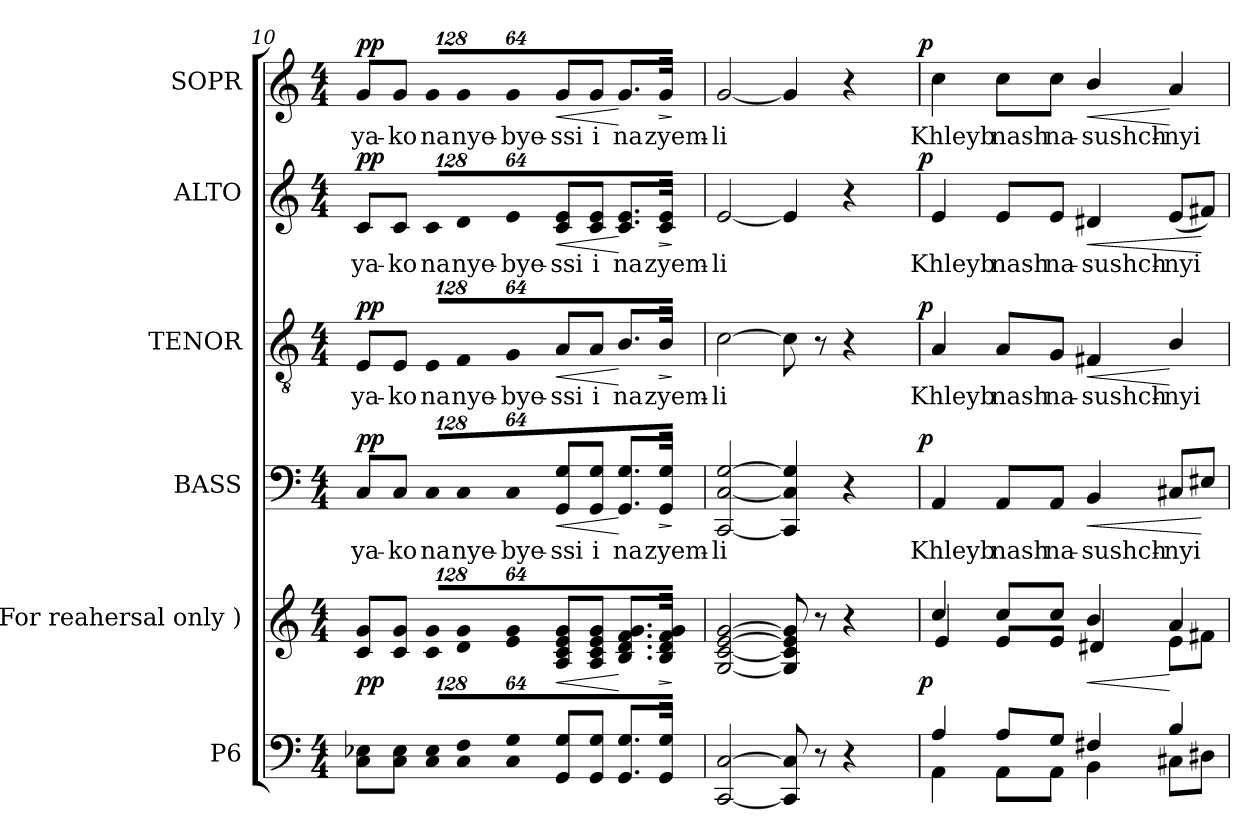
**kern	**kern	**dynam	**kern	**text	**dynam	**kern	**text	**dynam	**kern	**text	**dynam	**kern	**text	**dynam
*part6	*part5	*part5	*part4	*part4	*part4	*part3	*part3	*part3	*part2	*part2	*part2	*part1	*part1	*part1
*staff6	*staff5	*staff5	*staff4	*staff4	*staff4	*staff3	*staff3	*staff3	*staff2	*staff2	*staff2	*staff1	*staff1	*staff1
*I"P6	*I"( For reahersal  only )	*	*I"BASS	*	*	*I"TENOR	*	*	*I"ALTO	*	*	*I"SOPR	*	*
*	*	*	*I'B.	*	*	*I'T.	*	*	*I'A.	*	*	*I'S.	*	*
!!LO:PB:g=z
*clefF4	*clefG2	*	*clefF4	*	*	*clefGv2	*	*	*clefG2	*	*	*clefG2	*	*
*	*	*	*	*	*	*ITrd7c12	*	*	*	*	*	*	*	*
*k[]	*k[]	*	*k[]	*	*	*k[]	*	*	*k[]	*	*	*k[]	*	*
*a:	*a:	*	*a:	*	*	*a:	*	*	*a:	*	*	*a:	*	*
*M4/4	*M4/4	*	*M4/4	*	*	*M4/4	*	*	*M4/4	*	*	*M4/4	*	*
=10	=10	=10	=10	=10	=10	=10	=10	=10	=10	=10	=10	=10	=10	=10
!	!	!	!	!LO:LY:b:color=#000000	!	!	!	!	!	!	!	!	!	!
!	!	!	!	!	!	!	!LO:LY:b:color=#000000	!	!	!	!	!	!	!
!	!	!	!	!	!	!	!	!	!	!LO:LY:b:color=#000000	!	!	!	!
!	!	!	!	!	!	!	!	!	!	!	!	!	!LO:LY:b:color=#000000	!
8Ci\ 8E-XiL	8ci/ 8giL	pp	8Ci/L	ya-	pp	8EEi/L	ya-	pp	8ci/L	ya-	pp	8gi/L	ya-	pp
!	!	!	!	!LO:LY:b:color=#000000	!	!	!	!	!	!	!	!	!	!
!	!	!	!	!	!	!	!LO:LY:b:color=#000000	!	!	!	!	!	!	!
!	!	!	!	!	!	!	!	!	!	!LO:LY:b:color=#000000	!	!	!	!
!	!	!	!	!	!	!	!	!	!	!	!	!	!LO:LY:b:color=#000000	!
8Ci\ 8E-iJ	8ci/ 8giJ	.	8Ci/J	-ko	.	8EEi/J	-ko	.	8ci/J	-ko	.	8gi/J	-ko	.
*Xbrackettup	*	*	*	*	*	*	*	*	*	*	*	*	*	*
!LO:N:vis=8	!	!	!	!	!	!	!	!	!	!	!	!	!	!
*	*Xbrackettup	*	*	*	*	*	*	*	*	*	*	*	*	*
!	!LO:N:vis=8	!	!	!	!	!	!	!	!	!	!	!	!	!
*	*	*	*Xbrackettup	*	*	*	*	*	*	*	*	*	*	*
!	!	!	!LO:N:vis=8	!	!	!	!	!	!	!	!	!	!	!
!	!	!	!	!LO:LY:b:color=#000000	!	!	!	!	!	!	!	!	!	!
*	*	*	*	*	*	*Xbrackettup	*	*	*	*	*	*	*	*
!	!	!	!	!	!	!LO:N:vis=8	!	!	!	!	!	!	!	!
!	!	!	!	!	!	!	!LO:LY:b:color=#000000	!	!	!	!	!	!	!
*	*	*	*	*	*	*	*	*	*Xbrackettup	*	*	*	*	*
!	!	!	!	!	!	!	!	!	!LO:N:vis=8	!	!	!	!	!
!	!	!	!	!	!	!	!	!	!	!LO:LY:b:color=#000000	!	!	!	!
*	*	*	*	*	*	*	*	*	*	*	*	*Xbrackettup	*	*
!	!	!	!	!	!	!	!	!	!	!	!	!LO:N:vis=8	!	!
!	!	!	!	!	!	!	!	!	!	!	!	!	!LO:LY:b:color=#000000	!
1024%85Ci\ 1024%85E-iL	1024%85ci/ 1024%85giL	.	1024%85Ci/L	na	.	1024%85EEi/L	na	.	1024%85ci/L	na	.	1024%85gi/L	na	.
!LO:N:vis=8	!LO:N:vis=8	!	!LO:N:vis=8	!	!	!	!	!	!	!	!	!	!	!
!	!	!	!	!LO:LY:b:color=#000000	!	!LO:N:vis=8	!	!	!	!	!	!	!	!
!	!	!	!	!	!	!	!LO:LY:b:color=#000000	!	!LO:N:vis=8	!	!	!	!	!
!	!	!	!	!	!	!	!	!	!	!LO:LY:b:color=#000000	!	!LO:N:vis=8	!	!
!	!	!	!	!	!	!	!	!	!	!	!	!	!LO:LY:b:color=#000000	!
1024%85Ci\ 1024%85Fi	1024%85di/ 1024%85gi	.	1024%85Ci/	nye-	.	1024%85FFi/	nye-	.	1024%85di/	nye-	.	1024%85gi/	nye-	.
!LO:N:vis=8	!LO:N:vis=8	!	!LO:N:vis=8	!	!	!	!	!	!	!	!	!	!	!
!	!	!	!	!LO:LY:b:color=#000000	!	!LO:N:vis=8	!	!	!	!	!	!	!	!
!	!	!	!	!	!	!	!LO:LY:b:color=#000000	!	!LO:N:vis=8	!	!	!	!	!
!	!	!	!	!	!	!	!	!	!	!LO:LY:b:color=#000000	!	!LO:N:vis=8	!	!
!	!	!	!	!	!	!	!	!	!	!	!	!	!LO:LY:b:color=#000000	!
512%43Ci\ 512%43GiJ	512%43ei/ 512%43giJ	.	512%43Ci/J	-bye-	.	512%43GGi/J	-bye-	.	512%43ei/J	-bye-	.	512%43gi/J	-bye-	.
!	!	!LO:HP:b	!	!	!	!	!	!	!	!	!	!	!	!
!	!	!	!	!LO:LY:b:color=#000000	!LO:HP:b	!	!	!	!	!	!	!	!	!
!	!	!	!	!	!	!	!LO:LY:b:color=#000000	!LO:HP:b	!	!	!	!	!	!
!	!	!	!	!	!	!	!	!	!	!LO:LY:b:color=#000000	!LO:HP:b	!	!	!
!	!	!	!	!	!	!	!	!	!	!	!	!	!LO:LY:b:color=#000000	!LO:HP:b
8GGi/ 8GiL	8Ai/ 8ci 8ei 8giL	<	8GGi/ 8GiL	-ssi	<	8AAi/L	-ssi	<	8ci/ 8eiL	-ssi	<	8gi/L	-ssi	<
!	!	!	!	!LO:LY:b:color=#000000	!	!	!	!	!	!	!	!	!	!
!	!	!	!	!	!	!	!LO:LY:b:color=#000000	!	!	!	!	!	!	!
!	!	!	!	!	!	!	!	!	!	!LO:LY:b:color=#000000	!	!	!	!
!	!	!	!	!	!	!	!	!	!	!	!	!	!LO:LY:b:color=#000000	!
8GGi/ 8GiJ	8Ai/ 8ci 8ei 8giJ	.	8GGi/ 8GiJ	i	.	8AAi/J	i	.	8ci/ 8eiJ	i	.	8gi/J	i	.
!	!	!	!	!LO:LY:b:color=#000000	!	!	!	!	!	!	!	!	!	!
!	!	!	!	!	!	!	!LO:LY:b:color=#000000	!	!	!	!	!	!	!
!	!	!	!	!	!	!	!	!	!	!LO:LY:b:color=#000000	!	!	!	!
!	!	!	!	!	!	!	!	!	!	!	!	!	!LO:LY:b:color=#000000	!
8.GGi/ 8.GiL	8.Bi/ 8.di 8.fi 8.giL	[	8.GGi/ 8.GiL	na	[	8.BBi/L	na	[	8.ci/ 8.eiL	na	[	8.gi/L	na	[
!	!	!LO:HP:b	!	!	!	!	!	!	!	!	!	!	!	!
!	!	!	!	!LO:LY:b:color=#000000	!LO:HP:b	!	!	!	!	!	!	!	!	!
!	!	!	!	!	!	!	!LO:LY:b:color=#000000	!LO:HP:b	!	!	!	!	!	!
!	!	!	!	!	!	!	!	!	!	!LO:LY:b:color=#000000	!LO:HP:b	!	!	!
!	!	!	!	!	!	!	!	!	!	!	!	!	!LO:LY:b:color=#000000	!LO:HP:b
16GGi/ 16GiJk	16Bi/ 16di 16fi 16giJk	>	16GGi/ 16GiJk	zyem-	>	16BBi/Jk	zyem-	>	16ci/ 16eiJk	zyem-	>	16gi/Jk	zyem-	>
.	.	]	.	.	]	.	.	]	.	.	]	.	.	]
=11	=11	=11	=11	=11	=11	=11	=11	=11	=11	=11	=11	=11	=11	=11
!	!	!	!	!LO:LY:b:color=#000000	!	!	!	!	!	!	!	!	!	!
!	!	!	!	!	!	!	!LO:LY:b:color=#000000	!	!	!	!	!	!	!
!	!	!	!	!	!	!	!	!	!	!LO:LY:b:color=#000000	!	!	!	!
!	!	!	!	!	!	!	!	!	!	!	!	!	!LO:LY:b:color=#000000	!
*	*^	*	*^	*	*	*^	*	*	*^	*	*	*^	*	*
[2CCi/ [2Ci	[2Gi/ [2ci [2ei [2gi	2ryy	.	[2CCi/ [2Ci [2Gi	2ryy	-li	.	[2Ci\	2ryy	-li	.	[2ei/	2ryy	-li	.	[2gi/	2ryy	-li	.
8CCi/] 8Ci]	8Gi/] 8ci] 8ei] 8gi]	4ryy	.	4CCi/] 4Ci] 4Gi]	4ryy	.	.	8Ci\]	4ryy	.	.	4ei/]	4ryy	.	.	4gi/]	4ryy	.	.
8r	8r	.	.	.	.	.	.	8r	.	.	.	.	.	.	.	.	.	.	.
4r	4r	8ryy	.	4r	8ryy	.	.	4r	8ryy	.	.	4r	8ryy	.	.	4r	8ryy	.	.
.	.	16ryy	.	.	16ryy	.	.	.	16ryy	.	.	.	16ryy	.	.	.	16ryy	.	.
.	.	32ryy	.	.	32ryy	.	.	.	32ryy	.	.	.	32ryy	.	.	.	32ryy	.	.
.	.	64ryy	.	.	64ryy	.	.	.	64ryy	.	.	.	64ryy	.	.	.	64ryy	.	.
.	.	128...ryy	.	.	128...ryy	.	.	.	128...ryy	.	.	.	128...ryy	.	.	.	128...ryy	.	.
.	.	1024ryy	p	.	1024ryy	.	p	.	1024ryy	.	p	.	1024ryy	.	p	.	1024ryy	.	p
*	*	*	*	*v	*v	*	*	*	*	*	*	*v	*v	*	*	*v	*v	*	*
*	*	*	*	*	*	*	*v	*v	*	*	*	*	*	*	*	*
=12	=12	=12	=12	=12	=12	=12	=12	=12	=12	=12	=12	=12	=12	=12	=12
*^	*	*	*	*	*	*	*	*	*	*	*	*	*	*	*
*	*	*	*	*	*^	*	*	*^	*	*	*^	*	*	*^	*	*
!	!	!	!	!	!	!	!LO:LY:b:color=#000000	!	!	!	!	!	!	!	!	!	!	!	!	!
*	*	*	*	*	*v	*v	*	*	*	*	*	*	*v	*v	*	*	*v	*v	*	*
*	*	*	*	*	*	*	*	*v	*v	*	*	*	*	*	*	*	*
*	*	*	*	*	*^	*	*	*^	*	*	*^	*	*	*^	*	*
!	!	!	!	!	!	!	!	!	!	!	!LO:LY:b:color=#000000	!	!	!	!	!	!	!	!	!
*	*	*	*	*	*v	*v	*	*	*	*	*	*	*v	*v	*	*	*v	*v	*	*
*	*	*	*	*	*	*	*	*v	*v	*	*	*	*	*	*	*	*
*	*	*	*	*	*^	*	*	*^	*	*	*^	*	*	*^	*	*
!	!	!	!	!	!	!	!	!	!	!	!	!	!	!	!LO:LY:b:color=#000000	!	!	!	!	!
*	*	*	*	*	*v	*v	*	*	*	*	*	*	*v	*v	*	*	*v	*v	*	*
*	*	*	*	*	*	*	*	*v	*v	*	*	*	*	*	*	*	*
*	*	*	*	*	*^	*	*	*^	*	*	*^	*	*	*^	*	*
!	!	!	!	!	!	!	!	!	!	!	!	!	!	!	!	!	!	!	!LO:LY:b:color=#000000	!
*	*	*	*	*	*v	*v	*	*	*	*	*	*	*v	*v	*	*	*v	*v	*	*
*	*	*	*	*	*	*	*	*v	*v	*	*	*	*	*	*	*	*
4Ai/	4AAi\	4cci/	4ei/	.	4AAi/	Khleyb	.	4AAi/	Khleyb	.	4ei/	Khleyb	.	4cci\	Khleyb	.
!	!	!	!	!	!	!LO:LY:b:color=#000000	!	!	!	!	!	!	!	!	!	!
!	!	!	!	!	!	!	!	!	!LO:LY:b:color=#000000	!	!	!	!	!	!	!
!	!	!	!	!	!	!	!	!	!	!	!	!LO:LY:b:color=#000000	!	!	!	!
!	!	!	!	!	!	!	!	!	!	!	!	!	!	!	!LO:LY:b:color=#000000	!
8Ai/L	8AAi\L	8cci/L	8ei/L	.	8AAi/L	nash	.	8AAi/L	nash	.	8ei/L	nash	.	8cci\L	nash	.
!	!	!	!	!	!	!LO:LY:b:color=#000000	!	!	!	!	!	!	!	!	!	!
!	!	!	!	!	!	!	!	!	!LO:LY:b:color=#000000	!	!	!	!	!	!	!
!	!	!	!	!	!	!	!	!	!	!	!	!LO:LY:b:color=#000000	!	!	!	!
!	!	!	!	!	!	!	!	!	!	!	!	!	!	!	!LO:LY:b:color=#000000	!
8Gi/J	8AAi\J	8cci/J	8ei/J	.	8AAi/J	na-	.	8GGi/J	na-	.	8ei/J	na-	.	8cci\J	na-	.
!	!	!	!	!LO:HP:b	!	!	!	!	!	!	!	!	!	!	!	!
!	!	!	!	!	!	!LO:LY:b:color=#000000	!LO:HP:b	!	!	!	!	!	!	!	!	!
!	!	!	!	!	!	!	!	!	!LO:LY:b:color=#000000	!LO:HP:b	!	!	!	!	!	!
!	!	!	!	!	!	!	!	!	!	!	!	!LO:LY:b:color=#000000	!LO:HP:b	!	!	!
!	!	!	!	!	!	!	!	!	!	!	!	!	!	!	!LO:LY:b:color=#000000	!LO:HP:b
4F#Xi/	4BBi\	4bi/	4d#Xi/	<	4BBi/	-sushch-	<	4FF#Xi/	-sushch-	<	4d#Xi/	-sushch-	<	4bi/	-sushch-	<
!	!	!	!	!	!	!LO:LY:b:color=#000000	!	!	!	!	!	!	!	!	!	!
!	!	!	!	!	!	!	!	!	!LO:LY:b:color=#000000	!	!	!	!	!	!	!
!	!	!	!	!	!	!	!	!	!	!	!	!LO:LY:b:color=#000000	!	!	!	!
!	!	!	!	!	!	!	!	!	!	!	!	!	!	!	!LO:LY:b:color=#000000	!
4Bi/	8C#Xi\L	4ai/	8ei\L	[	8C#Xi/L	-nyi	.	4BBi/	-nyi	[	(8ei/L	-nyi	.	4ai/	-nyi	[
.	8D#Xi\J	.	8f#Xi\J	.	8E#Xi/J	.	[	.	.	.	8f#Xi/J)	.	[	.	.	.
*v	*v	*	*	*	*	*	*	*	*	*	*	*	*	*	*	*
*	*v	*v	*	*	*	*	*	*	*	*	*	*	*	*	*
=	=	=	=	=	=	=	=	=	=	=	=	=	=	=
*-	*-	*-	*-	*-	*-	*-	*-	*-	*-	*-	*-	*-	*-	*-
